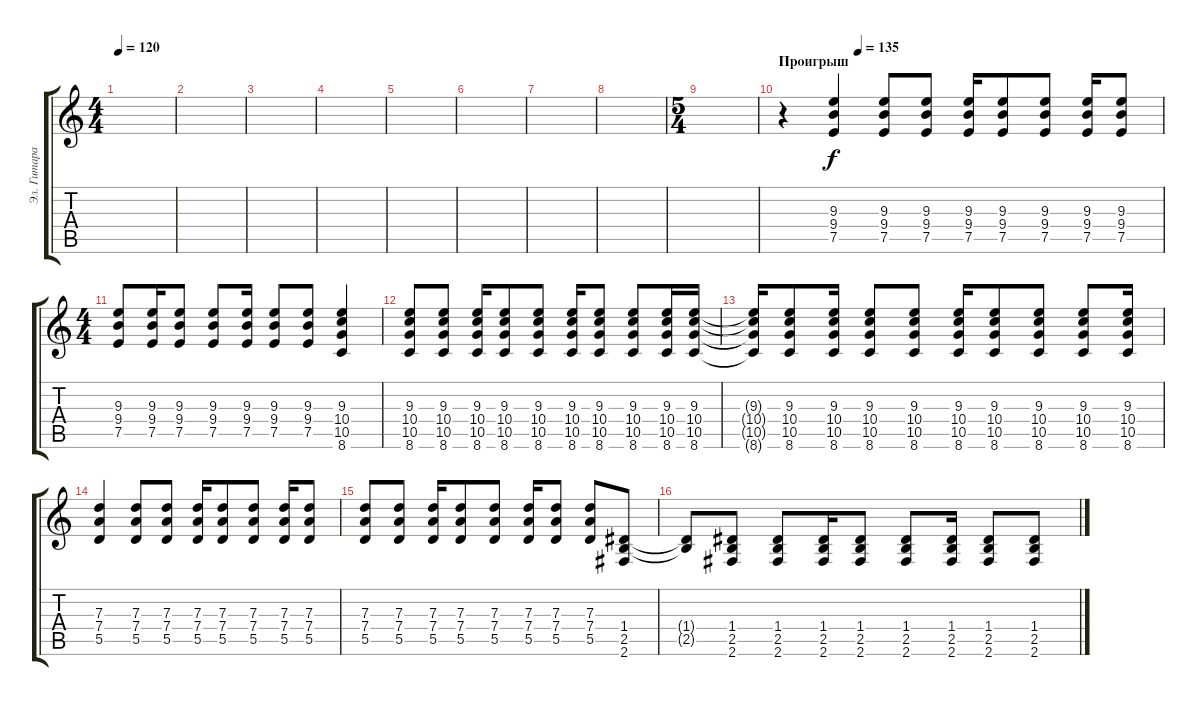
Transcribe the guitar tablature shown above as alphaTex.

\track ("Эл. Гитара [Тема]" "Эл. Гитара") {instrument distortionguitar}
\staff {score tabs}
\tuning (E4 B3 G3 D3 A2 E2) {hide}
\ts (4 4)
\tempo 120
\clef g2
\ks c
|
|
|
|
|
|
|
|
\ts (5 4)
|
\section ("" "Проигрыш")
\tempo (135 0.2)
r.4 (9.3 9.4 7.5).4 (9.3 9.4 7.5).8 (9.3 9.4 7.5).8 (9.3 9.4 7.5).16 (9.3 9.4 7.5).8 (9.3 9.4 7.5).8 (9.3 9.4 7.5).16 (9.3 9.4 7.5).8 |
\ts (4 4)
(9.3 9.4 7.5).8 (9.3 9.4 7.5).16 (9.3 9.4 7.5).8 (9.3 9.4 7.5).8 (9.3 9.4 7.5).16 (9.3 9.4 7.5).8 (9.3 9.4 7.5).8 (9.3 10.4 10.5 8.6).4 |
(9.3 10.4 10.5 8.6).8 (9.3 10.4 10.5 8.6).8 (9.3 10.4 10.5 8.6).16 (9.3 10.4 10.5 8.6).8 (9.3 10.4 10.5 8.6).8 (9.3 10.4 10.5 8.6).16 (9.3 10.4 10.5 8.6).8 (9.3 10.4 10.5 8.6).8 (9.3 10.4 10.5 8.6).16 (9.3 10.4 10.5 8.6).16 |
(9.3{t} 10.4{t} 10.5{t} 8.6{t}).16 (9.3 10.4 10.5 8.6).8 (9.3 10.4 10.5 8.6).16 (9.3 10.4 10.5 8.6).8 (9.3 10.4 10.5 8.6).8 (9.3 10.4 10.5 8.6).16 (9.3 10.4 10.5 8.6).8 (9.3 10.4 10.5 8.6).8 (9.3 10.4 10.5 8.6).8 (9.3 10.4 10.5 8.6).16 |
(7.3 7.4 5.5).4 (7.3 7.4 5.5).8 (7.3 7.4 5.5).8 (7.3 7.4 5.5).16 (7.3 7.4 5.5).8 (7.3 7.4 5.5).8 (7.3 7.4 5.5).16 (7.3 7.4 5.5).8 |
(7.3 7.4 5.5).8 (7.3 7.4 5.5).8 (7.3 7.4 5.5).16 (7.3 7.4 5.5).8 (7.3 7.4 5.5).8 (7.3 7.4 5.5).16 (7.3 7.4 5.5).8 (7.3 7.4 5.5).8 (1.4 2.5 2.6).8 |
(1.4{t} 2.5{t}).8 (1.4 2.5 2.6).8 (1.4 2.5 2.6).8 (1.4 2.5 2.6).16 (1.4 2.5 2.6).8 (1.4 2.5 2.6).8 (1.4 2.5 2.6).16 (1.4 2.5 2.6).8 (1.4 2.5 2.6).8
